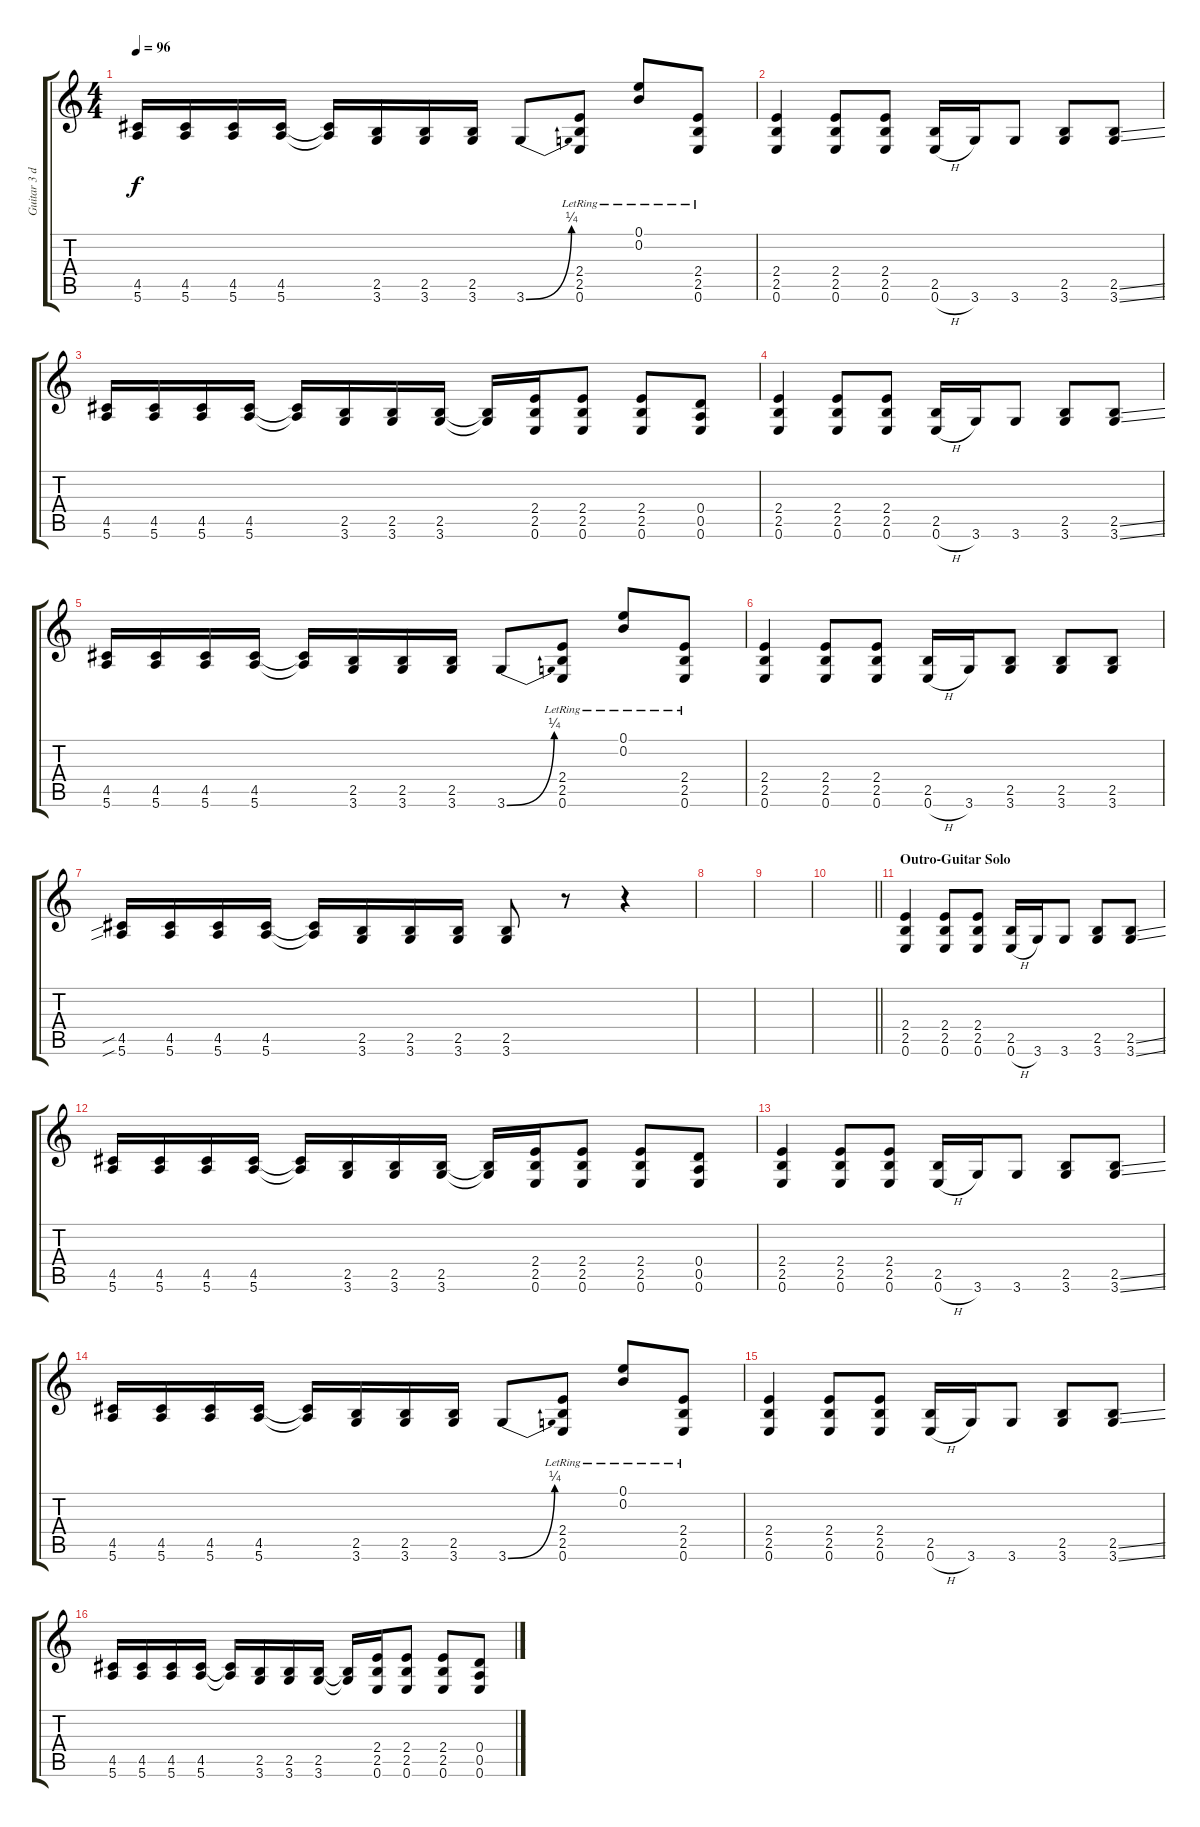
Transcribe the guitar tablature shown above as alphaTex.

\track ("Guitar 3 dbld" "Guitar 3 d") {instrument distortionguitar}
\staff {score tabs}
\tuning (E4 B3 G3 D3 A2 E2) {hide}
\ts (4 4)
\tempo 96
\clef g2
\ks c
(4.5 5.6).16{dy f} (4.5 5.6).16 (4.5 5.6).16 (4.5 5.6).16 (4.5{t} 5.6{t}).16 (2.5 3.6).16 (2.5 3.6).16 (2.5 3.6).16 3.6{be (bend 0 0 60 1)}.8 (2.4{lr} 2.5{lr} 0.6{lr}).8 (0.1{lr} 0.2{lr}).8 (2.4{lr} 2.5{lr} 0.6{lr}).8 |
(2.4 2.5 0.6).4 (2.4 2.5 0.6).8 (2.4 2.5 0.6).8 (2.5 0.6{h}).16 3.6.16 3.6.8 (2.5 3.6).8 (2.5{ss} 3.6{ss}).8 |
(4.5 5.6).16 (4.5 5.6).16 (4.5 5.6).16 (4.5 5.6).16 (4.5{t} 5.6{t}).16 (2.5 3.6).16 (2.5 3.6).16 (2.5 3.6).16 (2.5{t} 3.6{t}).16 (2.4 2.5 0.6).16 (2.4 2.5 0.6).8 (2.4 2.5 0.6).8 (0.4 0.5 0.6).8 |
(2.4 2.5 0.6).4 (2.4 2.5 0.6).8 (2.4 2.5 0.6).8 (2.5 0.6{h}).16 3.6.16 3.6.8 (2.5 3.6).8 (2.5{ss} 3.6{ss}).8 |
(4.5 5.6).16 (4.5 5.6).16 (4.5 5.6).16 (4.5 5.6).16 (4.5{t} 5.6{t}).16 (2.5 3.6).16 (2.5 3.6).16 (2.5 3.6).16 3.6{be (bend 0 0 60 1)}.8 (2.4{lr} 2.5{lr} 0.6{lr}).8 (0.1{lr} 0.2{lr}).8 (2.4{lr} 2.5{lr} 0.6{lr}).8 |
(2.4 2.5 0.6).4 (2.4 2.5 0.6).8 (2.4 2.5 0.6).8 (2.5 0.6{h}).16 3.6.16 (2.5 3.6).8 (2.5 3.6).8 (2.5 3.6).8 |
(4.5{sib} 5.6{sib}).16 (4.5 5.6).16 (4.5 5.6).16 (4.5 5.6).16 (4.5{t} 5.6{t}).16 (2.5 3.6).16 (2.5 3.6).16 (2.5 3.6).16 (2.5 3.6).8 r.8 r.4 |
|
|
\barLineRight lightlight
|
\section ("" "Outro-Guitar Solo")
(2.4 2.5 0.6).4 (2.4 2.5 0.6).8 (2.4 2.5 0.6).8 (2.5 0.6{h}).16 3.6.16 3.6.8 (2.5 3.6).8 (2.5{ss} 3.6{ss}).8 |
(4.5 5.6).16 (4.5 5.6).16 (4.5 5.6).16 (4.5 5.6).16 (4.5{t} 5.6{t}).16 (2.5 3.6).16 (2.5 3.6).16 (2.5 3.6).16 (2.5{t} 3.6{t}).16 (2.4 2.5 0.6).16 (2.4 2.5 0.6).8 (2.4 2.5 0.6).8 (0.4 0.5 0.6).8 |
(2.4 2.5 0.6).4 (2.4 2.5 0.6).8 (2.4 2.5 0.6).8 (2.5 0.6{h}).16 3.6.16 3.6.8 (2.5 3.6).8 (2.5{ss} 3.6{ss}).8 |
(4.5 5.6).16 (4.5 5.6).16 (4.5 5.6).16 (4.5 5.6).16 (4.5{t} 5.6{t}).16 (2.5 3.6).16 (2.5 3.6).16 (2.5 3.6).16 3.6{be (bend 0 0 60 1)}.8 (2.4{lr} 2.5{lr} 0.6{lr}).8 (0.1{lr} 0.2{lr}).8 (2.4{lr} 2.5{lr} 0.6{lr}).8 |
(2.4 2.5 0.6).4 (2.4 2.5 0.6).8 (2.4 2.5 0.6).8 (2.5 0.6{h}).16 3.6.16 3.6.8 (2.5 3.6).8 (2.5{ss} 3.6{ss}).8 |
(4.5 5.6).16 (4.5 5.6).16 (4.5 5.6).16 (4.5 5.6).16 (4.5{t} 5.6{t}).16 (2.5 3.6).16 (2.5 3.6).16 (2.5 3.6).16 (2.5{t} 3.6{t}).16 (2.4 2.5 0.6).16 (2.4 2.5 0.6).8 (2.4 2.5 0.6).8 (0.4 0.5 0.6).8
